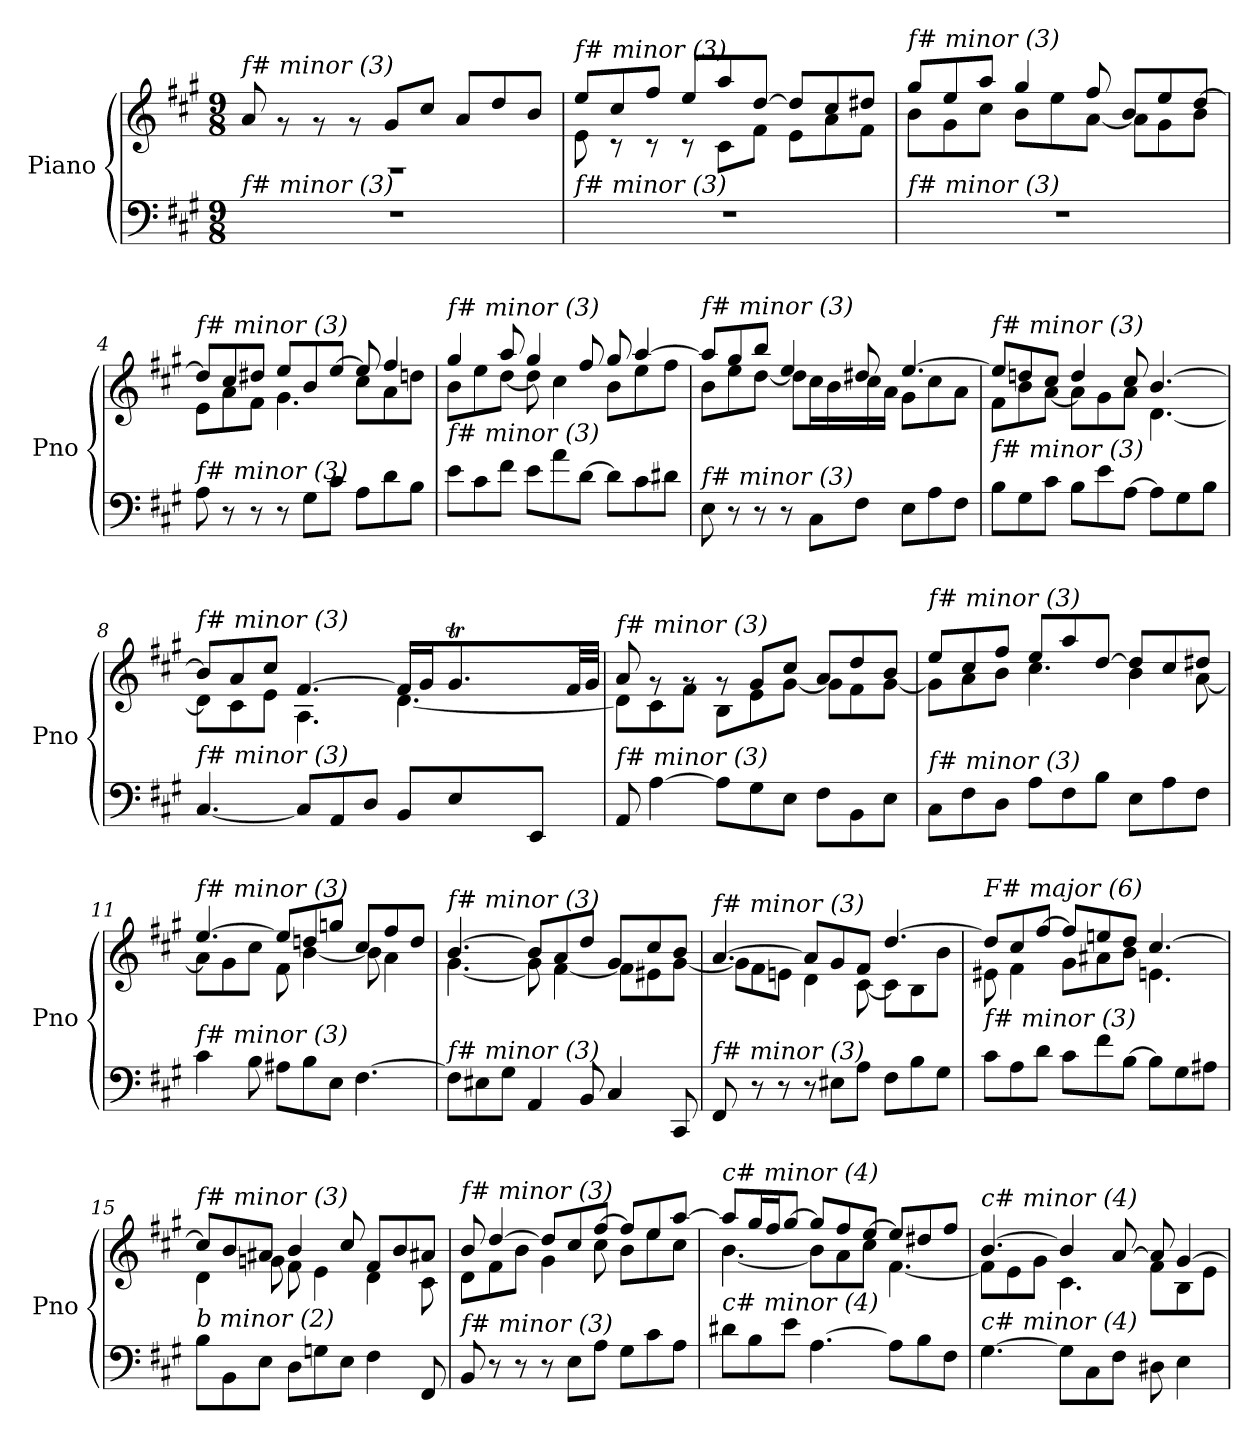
**kern	**kern
*part1	*part1
*staff2	*staff1
*I"Piano	*
*I'Pno	*
*clefF4	*clefG2
*k[f#c#g#]	*k[f#c#g#]
*M9/8	*M9/8
=1	=1
*	*^
!	!LO:TX:i:t=f# minor (3)	!
!LO:TX:i:t=f# minor (3)	!	!
8%9r	8%9rF	8a/
.	.	8rg
.	.	8rg
.	.	8rg
.	.	8g#/L
.	.	8cc#/J
.	.	8a/L
.	.	8dd/
.	.	8b/J
=2	=2	=2
!	!LO:TX:i:t=f# minor (3)	!
!LO:TX:i:t=f# minor (3)	!	!
8%9r	8ee/L	8e\
.	8cc#/	8r
.	8ff#/J	8r
.	8ee/L	8r
.	8aa/	8c#\L
.	[8dd/J	8f#\J
.	8dd/L]	8e\L
.	8cc#/	8a\
.	8dd#X/J	8f#\J
=3	=3	=3
!	!LO:TX:i:t=f# minor (3)	!
!LO:TX:i:t=f# minor (3)	!	!
8%9r	8gg#/L	8b\L
.	8ee/	8g#\
.	8aa/J	8cc#\J
.	4gg#/	8b\L
.	.	8ee\
.	8ff#/	[8a\J
.	8b/L	8a\L]
.	8ee/	8g#\
.	[8dd/J	8b\J
=4	=4	=4
!	!LO:TX:i:t=f# minor (3)	!
!LO:TX:i:t=f# minor (3)	!	!
8A\	8dd/L]	8e\L
8r	8cc#/	8a\
8r	8dd#X/J	8f#\J
8r	8ee/L	4.g#\
8G#\L	8b/	.
8c#\J	[8ee/J	.
8A\L	8ee/]	8cc#\L
8d\	4ff#/	8a\
8B\J	.	8ddn\J
!!LO:LB:g=z	!!
=5	=5	=5
!	!LO:TX:i:t=f# minor (3)	!
!LO:TX:i:t=f# minor (3)	!	!
8e\L	4gg#/	8b\L
8c#\	.	8ee\
8f#\J	8aa/	[8dd\J
8e\L	4gg#/	8dd\]
8a\	.	4cc#\
[8d\J	8ff#/	.
8d\L]	8gg#/	8b\L
8c#\	[4aa/	8ee\
8d#X\J	.	8ff#\J
=6	=6	=6
!	!LO:TX:i:t=f# minor (3)	!
!LO:TX:i:t=f# minor (3)	!	!
8E\	8aa/L]	8b\L
8r	8gg#/	8ee\
8r	8bb/J	[8dd\J
8r	4ee/	8dd\L]
8C#\L	.	16cc#\L
.	.	16b\
8F#\J	8dd#X/	16cc#\
.	.	16a\JJ
8E\L	[4.ee/	8g#\L
8A\	.	8cc#\
8F#\J	.	8a\J
=7	=7	=7
!	!LO:TX:i:t=f# minor (3)	!
!LO:TX:i:t=f# minor (3)	!	!
8B\L	8ee/L]	8f#\L
8G#\	8ddn/	8b\
8c#\J	8cc#/J	[8a\J
8B\L	4dd/	8a\L]
8e\	.	8g#\
[8A\J	8cc#/	8a\J
8A\L]	[4.b/	[4.d\
8G#\	.	.
8B\J	.	.
!!LO:LB:g=z
=8	=8	=8
*^	*	*^
!	!	!LO:TX:i:t=f# minor (3)	!	!
!LO:TX:i:t=f# minor (3)	!	!	!	!
2..ryy	[4.C#/	8b/L]	8d\L]	2..ryy
.	.	8a/	8c#\	.
.	.	8cc#/J	8e\J	.
.	8C#/L]	[4.f#/	4.A\	.
.	8AA/	.	.	.
.	8D/J	.	.	.
.	8BB/L	16f#/LL]	[4.d\	.
.	.	16g#/J	.	.
8.ryy	8E/	8.g#t/	.	32ayy
.	.	.	.	32g#yy
.	.	.	.	32ayy
.	.	.	.	32g#yy
.	8EE/J	.	.	32ayy
.	.	.	.	32g#yy
16ryy	.	32f#/LL	.	16ryy
.	.	32g#/JJJ	.	.
*v	*v	*	*	*
*	*	*v	*v
!!LO:LB:g=z
=9	=9	=9
!	!LO:TX:i:t=f# minor (3)	!
!LO:TX:i:t=f# minor (3)	!	!
8AA/	8a/	8d\L]
[4A\	8rg	8c#\
.	8rg	8f#\J
8A\L]	8rg	8B\L
8G#\	8g#/L	8e\
8E\J	8cc#/J	[8g#\J
8F#\L	8a/L	8g#\L]
8BB\	8dd/	8f#\
8E\J	8b/J	[8g#\J
=10	=10	=10
!	!LO:TX:i:t=f# minor (3)	!
!LO:TX:i:t=f# minor (3)	!	!
8C#\L	8ee/L	8g#\L]
8F#\	8cc#/	8a\
8D\J	8ff#/J	8b\J
8A\L	8ee/L	4.cc#\
8F#\	8aa/	.
8B\J	[8dd/J	.
8E\L	8dd/L]	4b\
8A\	8cc#/	.
8F#\J	8dd#X/J	[8a\
=11	=11	=11
!	!LO:TX:i:t=f# minor (3)	!
!LO:TX:i:t=f# minor (3)	!	!
4c#\	[4.ee/	8a\L]
.	.	8g#\
8B\	.	8cc#\J
8A#X\L	8ee/L]	8f#\
8B\	8ddn/	[4b\
8E\J	8ggn/J	.
[4.F#\	8cc#/L	8b\]
.	8ff#/	4a\
.	8dd/J	.
=12	=12	=12
!	!LO:TX:i:t=f# minor (3)	!
!LO:TX:i:t=f# minor (3)	!	!
8F#\L]	[4.b/	[4.g#\
8E#X\	.	.
8G#\J	.	.
4AA/	8b/L]	8g#\]
.	8a/	[4f#\
8BB/	8dd/J	.
4C#/	8g#/L	8f#\L]
.	8cc#/	8e#X\
8CC#/	8b/J	[8g#\J
!!LO:LB:g=z	!!
=13	=13	=13
!	!LO:TX:i:t=f# minor (3)	!
!LO:TX:i:t=f# minor (3)	!	!
8FF#/	[4.a/	8g#\L]
8r	.	8f#\
8r	.	8en\J
8r	8a/L]	4d\
8E#X\L	8g#/	.
8A\J	8f#/J	[8c#\
8F#\L	[4.dd/	8c#\L]
8B\	.	8B\
8G#\J	.	8b\J
=14	=14	=14
!	!LO:TX:i:t=F# major (6)	!
!LO:TX:i:t=f# minor (3)	!	!
8c#\L	8dd/L]	8e#X\
8A\	8cc#/	4f#\
8d\J	[8ff#/J	.
8c#\L	8ff#/L]	8g#\L
8f#\	8een/	8a#X\
[8B\J	8dd/J	8b\J
8B\L]	[4.cc#/	4.en\
8G#\	.	.
8A#X\J	.	.
=15	=15	=15
!	!LO:TX:i:t=f# minor (3)	!
!LO:TX:i:t=b minor (2)	!	!
8B\L	8cc#/L]	4d\
8BB\	8b/	.
8E\J	8a#X/J	8gn\
8D\L	4b/	8f#\
8Gn\	.	4e\
8E\J	8cc#/	.
4F#\	8f#/L	4d\
.	8b/	.
8FF#/	8a#X/J	8c#\
!!LO:PB:g=z	!!
=16	=16	=16
!	!LO:TX:i:t=f# minor (3)	!
!LO:TX:i:t=f# minor (3)	!	!
8BB/	8b/	8d\L
8r	[4dd/	8f#\
8r	.	8b\J
8r	8dd/L]	4g#\
8E\L	8cc#/	.
8A\J	[8ff#/J	8cc#\
8G#\L	8ff#/L]	8b\L
8c#\	8ee/	8ee\
8A\J	[8aa/J	8cc#\J
!!LO:LB:g=z	!!
=17	=17	=17
!	!LO:TX:i:t=c# minor (4)	!
!LO:TX:i:t=c# minor (4)	!	!
8d#X\L	8aa/L]	[4.b\
8B\	16gg#/L	.
.	16ff#/J	.
8e\J	[8gg#/J	.
[4.A\	8gg#/L]	8b\L]
.	8ff#/	8a\
.	[8ee/J	8cc#\J
8A\L]	8ee/L]	[4.f#\
8B\	8dd#X/	.
8F#\J	8ff#/J	.
=18	=18	=18
!	!LO:TX:i:t=c# minor (4)	!
!LO:TX:i:t=c# minor (4)	!	!
[4.G#\	[4.b/	8f#\L]
.	.	8e\
.	.	8g#\J
8G#\L]	4b/]	4.c#\
8C#\	.	.
8F#\J	[8a/	.
8D#X\	8a/]	8f#\L
4E\	[4g#/	8B\
.	.	8e\J
*	*v	*v
=	=
*-	*-
